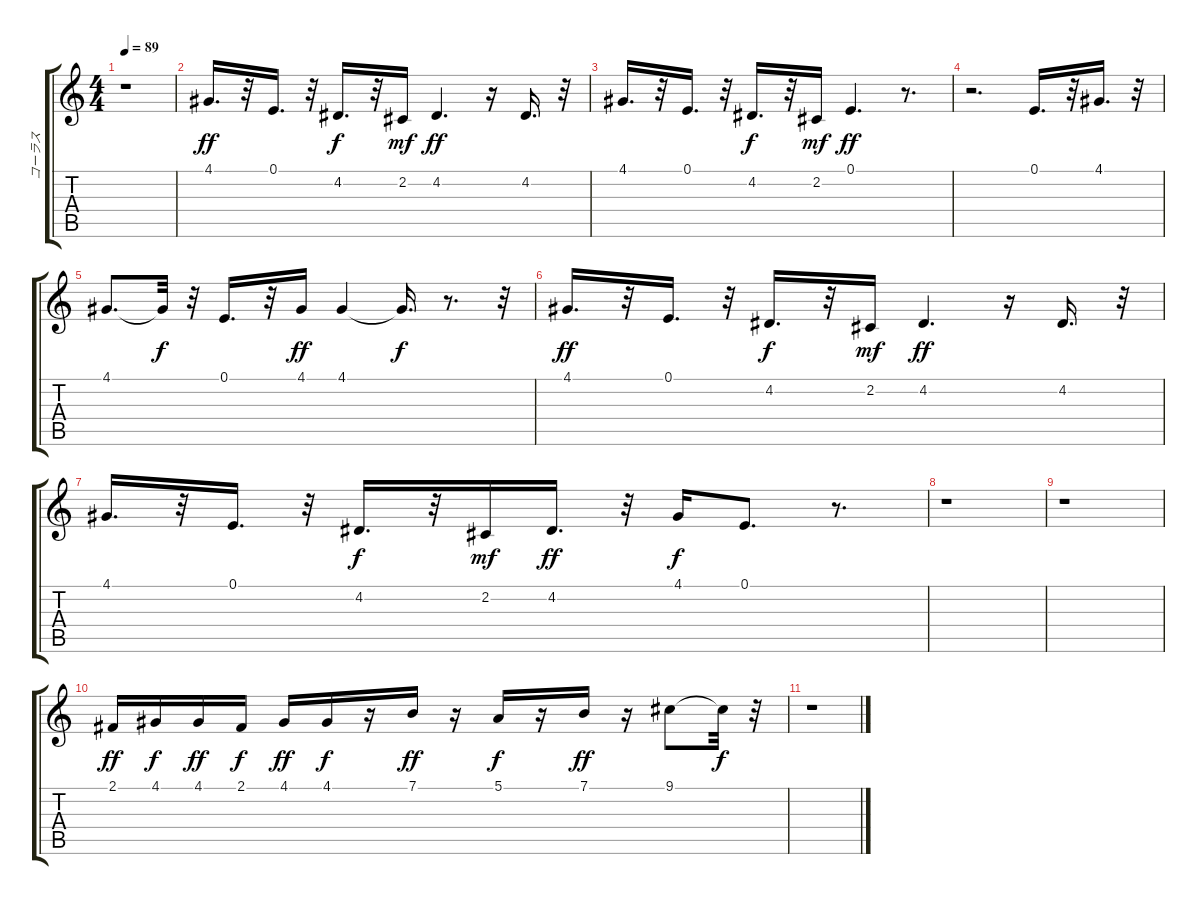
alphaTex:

\track ("コーラス" "コーラス") {instrument voiceoohs}
\staff {score tabs}
\tuning (E4 B3 G3 D3 A2 E2) {hide}
\ts (4 4)
\tempo 89
\clef g2
\ks c
r.1{dy f} |
4.1.16{d dy ff} r.32 0.1.16{d} r.32 4.2.16{d dy f} r.32 2.2.16{dy mf} 4.2.4{d dy ff} r.16 4.2.16{d} r.32 |
4.1.16{d} r.32 0.1.16{d} r.32 4.2.16{d dy f} r.32 2.2.16{dy mf} 0.1.4{d dy ff} r.8{d} |
r.2{d} 0.1.16{d} r.32 4.1.16{d} r.32 |
4.1.8{d} 4.1{t}.32{dy f} r.32 0.1.16{d} r.32 4.1.16{dy ff} 4.1.4 4.1{t}.16{d dy f} r.8{d} r.32 |
4.1.16{d dy ff} r.32 0.1.16{d} r.32 4.2.16{d dy f} r.32 2.2.16{dy mf} 4.2.4{d dy ff} r.16 4.2.16{d} r.32 |
4.1.16{d} r.32 0.1.16{d} r.32 4.2.16{d dy f} r.32 2.2.16{dy mf} 4.2.16{d dy ff} r.32 4.1.16{dy f} 0.1.8{d} r.8{d} |
r.1 |
r.1 |
2.1.16{dy ff} 4.1.16{dy f} 4.1.16{dy ff} 2.1.16{dy f} 4.1.16{dy ff} 4.1.16{dy f} r.16 7.1.16{dy ff} r.16 5.1.16{dy f} r.16 7.1.16{dy ff} r.16 9.1.8 9.1{t}.32{dy f} r.32 |
r.1
